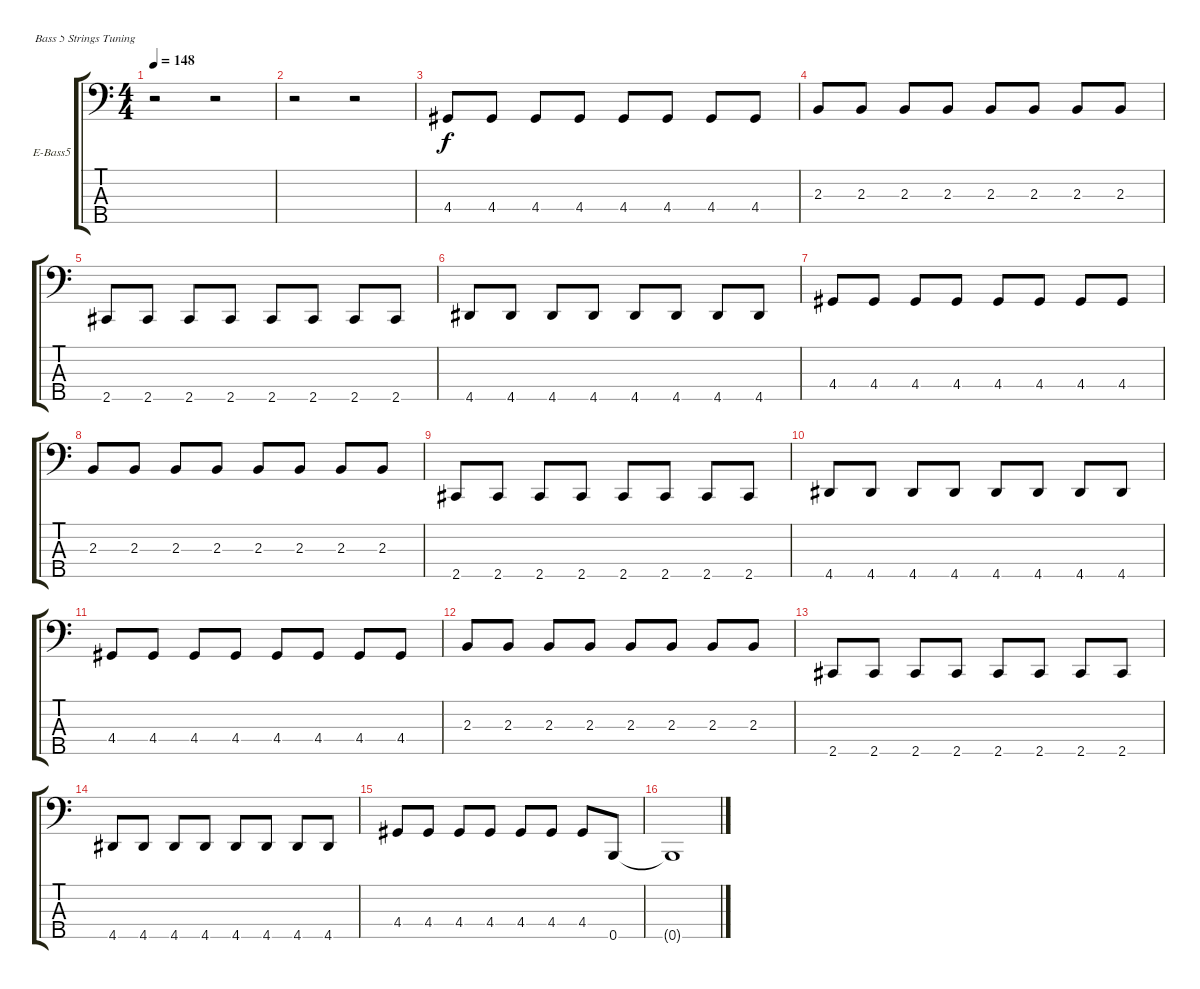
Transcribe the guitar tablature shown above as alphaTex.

\defaultSystemsLayout 4
\bracketExtendMode groupsimilarinstruments
\firstSystemTrackNameOrientation horizontal
\otherSystemsTrackNameOrientation horizontal
\track ("Electric Bass" "E-Bass5") {instrument electricbassfinger}
\staff {score tabs}
\tuning (G2 D2 A1 E1 B0)
\ts (4 4)
\tempo 148
\clef f4
\scale
0.333333
\ks c
r.2{dy f} r.2 |
\scale
0.333333 r.2 r.2 |
\scale
0.333333 4.4.8 4.4.8 4.4.8 4.4.8 4.4.8 4.4.8 4.4.8 4.4.8 |
\scale
0.333333 2.3.8 2.3.8 2.3.8 2.3.8 2.3.8 2.3.8 2.3.8 2.3.8 |
\scale
0.333333 2.5.8 2.5.8 2.5.8 2.5.8 2.5.8 2.5.8 2.5.8 2.5.8 |
\scale
0.333333 4.5.8 4.5.8 4.5.8 4.5.8 4.5.8 4.5.8 4.5.8 4.5.8 |
\scale
0.333333 4.4.8 4.4.8 4.4.8 4.4.8 4.4.8 4.4.8 4.4.8 4.4.8 |
\scale
0.333333 2.3.8 2.3.8 2.3.8 2.3.8 2.3.8 2.3.8 2.3.8 2.3.8 |
\scale
0.333333 2.5.8 2.5.8 2.5.8 2.5.8 2.5.8 2.5.8 2.5.8 2.5.8 |
\scale
0.333333 4.5.8 4.5.8 4.5.8 4.5.8 4.5.8 4.5.8 4.5.8 4.5.8 |
\scale
0.333333 4.4.8 4.4.8 4.4.8 4.4.8 4.4.8 4.4.8 4.4.8 4.4.8 |
\scale
0.333333 2.3.8 2.3.8 2.3.8 2.3.8 2.3.8 2.3.8 2.3.8 2.3.8 |
\scale
0.333333 2.5.8 2.5.8 2.5.8 2.5.8 2.5.8 2.5.8 2.5.8 2.5.8 |
\scale
0.333333 4.5.8 4.5.8 4.5.8 4.5.8 4.5.8 4.5.8 4.5.8 4.5.8 |
\scale
0.333333 4.4.8 4.4.8 4.4.8 4.4.8 4.4.8 4.4.8 4.4.8 0.5.8 |
\scale
0.333333 0.5{t}.1
